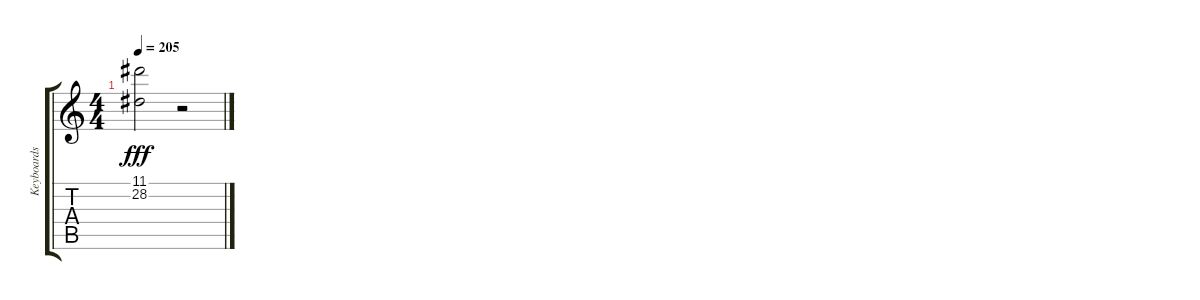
\track ("Keyboards" "Keyboards") {instrument stringensemble1}
\staff {score tabs}
\tuning (E4 B3 G3 D3 A2 E2) {hide}
\ts (4 4)
\tempo 205
\clef g2
\ks c
(11.1 28.2).2{dy fff} r.2
